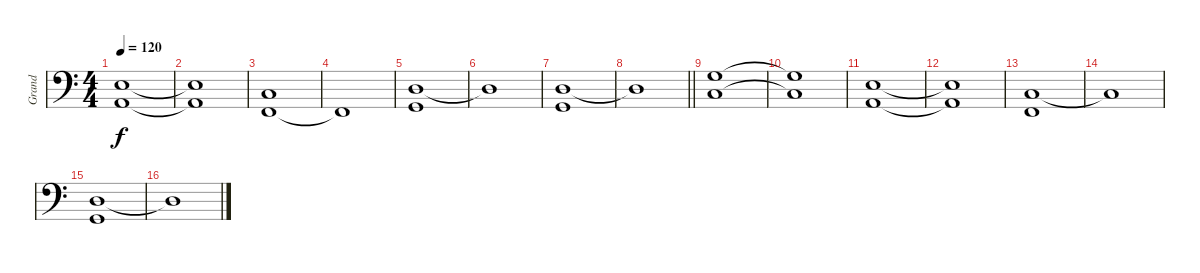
\track ("Grand" "Grand") {instrument electricgrandpiano}
\staff {score}
\tuning (G2 D2 A1 E1 B0) {hide}
\ts (4 4)
\tempo 120
\clef f4
\ks c
(9.1 7.2).1{dy f} |
(9.1{t} 7.2{t}).1 |
(5.1 3.2).1 |
3.2{t}.1 |
(7.1 5.2).1 |
7.1{t}.1 |
(7.1 5.2).1 |
\barLineRight lightlight
7.1{t}.1 |
(12.1 10.2).1 |
(12.1{t} 10.2{t}).1 |
(9.1 7.2).1 |
(9.1{t} 7.2{t}).1 |
(5.1 3.2).1 |
5.1{t}.1 |
(7.1 5.2).1 |
7.1{t}.1
